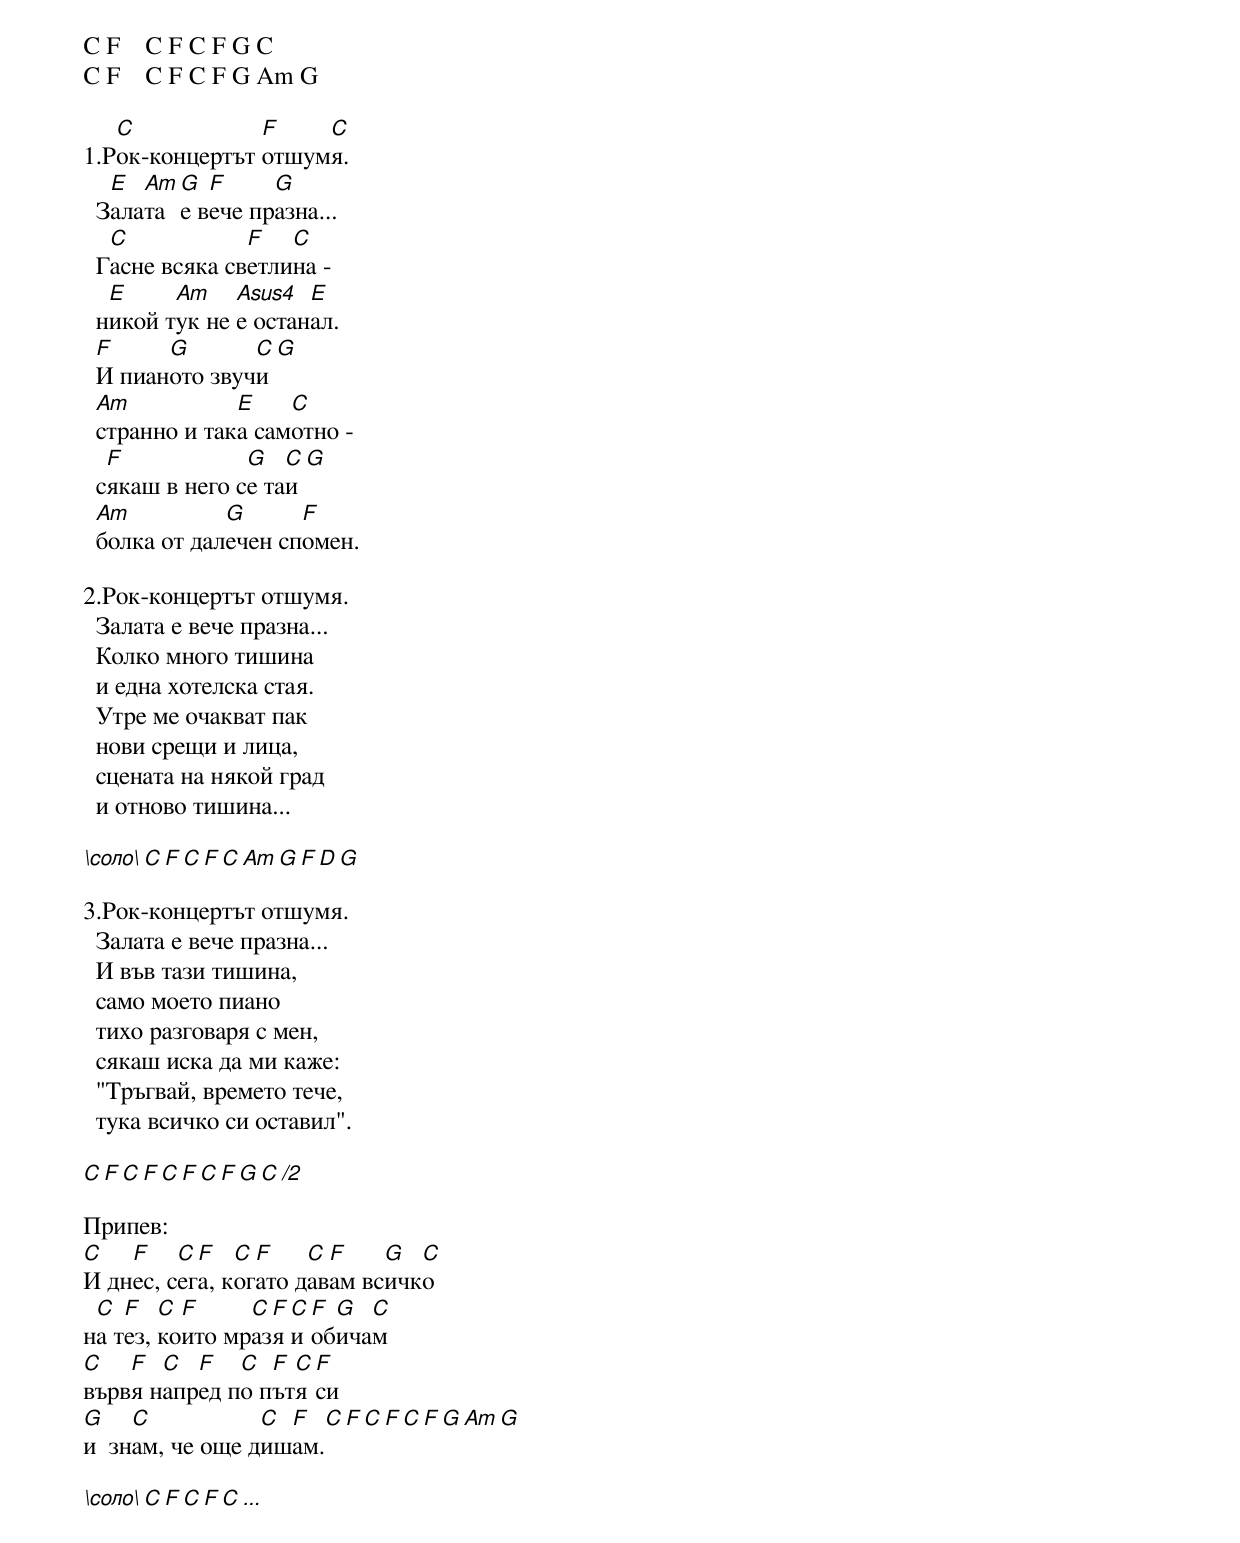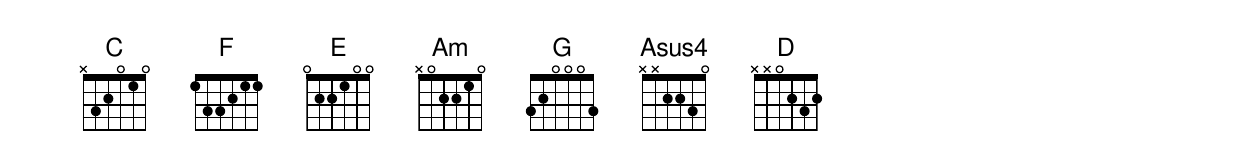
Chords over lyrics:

C F    C F C F G C
C F    C F C F G Am G

   C            F    C
1.Рок-концертът отшумя.
   E  Am G  F     G
  Залата е вече празна...
   C            F   C
  Гасне всяка светлина -
   E     Am    Asus4  E
  никой тук не е останал.
  F     G       C G
  И пианото звучи
  Am           E    C
  странно и така самотно -
   F            G   C G
  сякаш в него се таи
  Am          G      F
  болка от далечен спомен.

2.Рок-концертът отшумя.
  Залата е вече празна...
  Колко много тишина
  и една хотелска стая.
  Утре ме очакват пак
  нови срещи и лица,
  сцената на някой град
  и отново тишина...

\соло\ C  F  C  F  C  Am  G  F  D  G

3.Рок-концертът отшумя.
  Залата е вече празна...
  И във тази тишина,
  само моето пиано
  тихо разговаря с мен,
  сякаш иска да ми каже:
  "Тръгвай, времето тече,
  тука всичко си оставил".

C F   C F   C F  C F  G C /2

Припев:
C   F    C F   C F    C F    G  C
И днес, сега, когато давам всичко
 C  F   C F     C F C F G  C
на тез, които мразя и обичам
C   F  C  F   C  F C F
вървя напред по пътя си
G    C           C F  C F  C F C F G Am G
и  знам, че още дишам.

\соло\ C  F  C  F C ...
